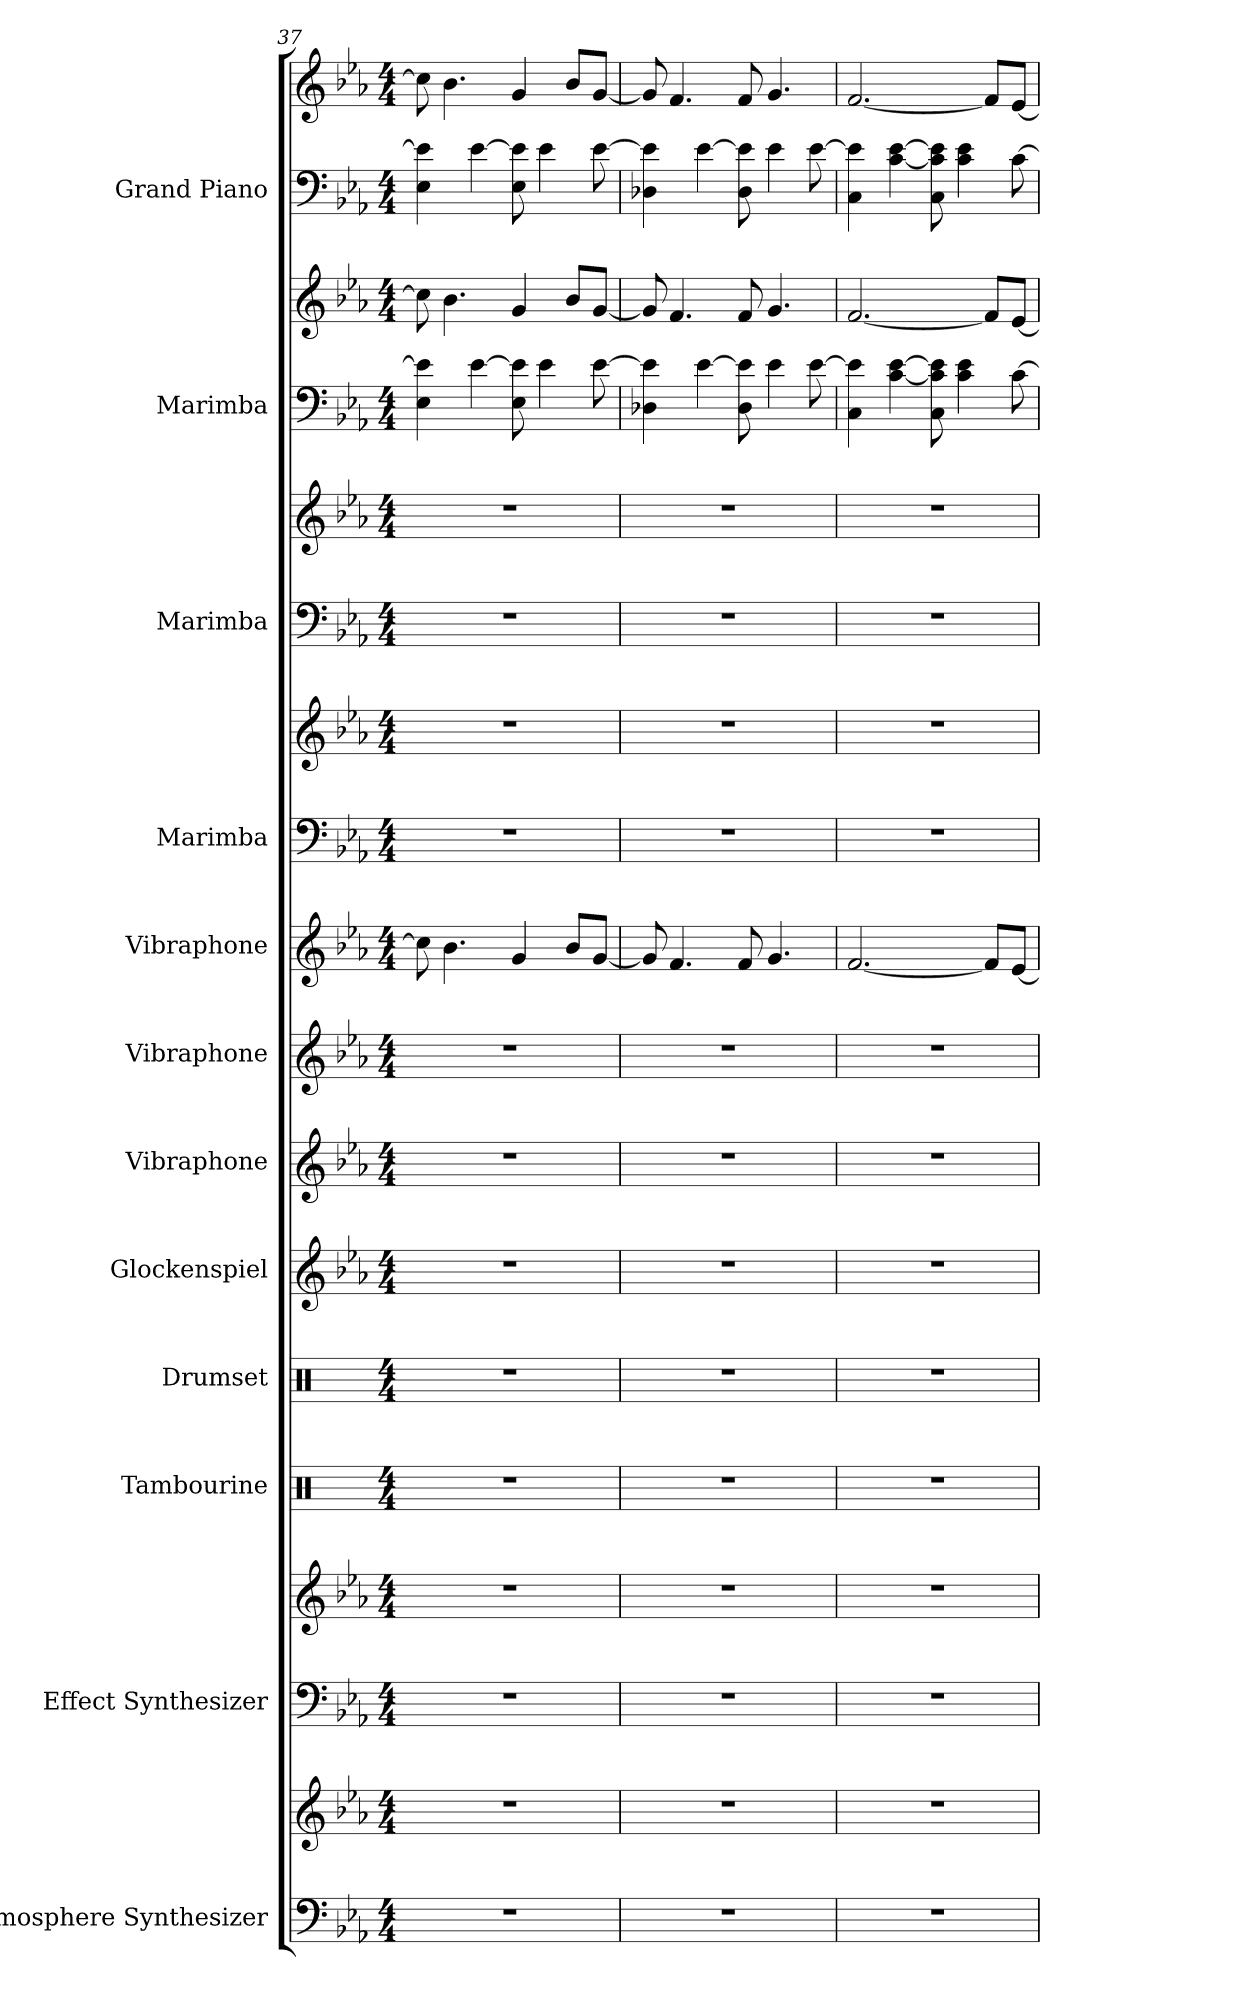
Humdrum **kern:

**kern	**kern	**kern	**kern	**kern	**kern	**kern	**kern	**kern	**kern	**kern	**kern	**kern	**kern	**kern	**kern	**kern	**kern
*part12	*part12	*part11	*part11	*part10	*part9	*part8	*part7	*part6	*part5	*part4	*part4	*part3	*part3	*part2	*part2	*part1	*part1
*staff18	*staff17	*staff16	*staff15	*staff14	*staff13	*staff12	*staff11	*staff10	*staff9	*staff8	*staff7	*staff6	*staff5	*staff4	*staff3	*staff2	*staff1
*I"Atmosphere Synthesizer	*	*I"Effect Synthesizer	*	*I"Tambourine	*I"Drumset	*I"Glockenspiel	*I"Vibraphone	*I"Vibraphone	*I"Vibraphone	*I"Marimba	*	*I"Marimba	*	*I"Marimba	*	*I"Grand Piano	*
*I'Synth.	*	*I'Synth.	*	*I'Tamb.	*I'Drs.	*I'Glk.	*I'Vib.	*I'Vib.	*I'Vib.	*I'Mrm.	*	*I'Mrm.	*	*I'Mrm.	*	*I'Pno.	*
*clefF4	*clefG2	*clefF4	*clefG2	*clefX	*clefX	*clefG2	*clefG2	*clefG2	*clefG2	*clefF4	*clefG2	*clefF4	*clefG2	*clefF4	*clefG2	*clefF4	*clefG2
*	*	*	*	*	*	*ITrd-14c-24	*	*	*	*	*	*	*	*	*	*	*
*k[b-e-a-]	*k[b-e-a-]	*k[b-e-a-]	*k[b-e-a-]	*k[]	*k[]	*k[b-e-a-]	*k[b-e-a-]	*k[b-e-a-]	*k[b-e-a-]	*k[b-e-a-]	*k[b-e-a-]	*k[b-e-a-]	*k[b-e-a-]	*k[b-e-a-]	*k[b-e-a-]	*k[b-e-a-]	*k[b-e-a-]
*M4/4	*M4/4	*M4/4	*M4/4	*M4/4	*M4/4	*M4/4	*M4/4	*M4/4	*M4/4	*M4/4	*M4/4	*M4/4	*M4/4	*M4/4	*M4/4	*M4/4	*M4/4
=37	=37	=37	=37	=37	=37	=37	=37	=37	=37	=37	=37	=37	=37	=37	=37	=37	=37
1r	1r	1r	1r	1r	1r	1r	1r	1r	8cc\]	1r	1r	1r	1r	4E-\ 4e-\]	8cc\]	4E-\ 4e-\]	8cc\]
.	.	.	.	.	.	.	.	.	4.b-\	.	.	.	.	.	4.b-\	.	4.b-\
.	.	.	.	.	.	.	.	.	.	.	.	.	.	[4e-\	.	[4e-\	.
.	.	.	.	.	.	.	.	.	4g/	.	.	.	.	8E-\ 8e-\]	4g/	8E-\ 8e-\]	4g/
.	.	.	.	.	.	.	.	.	.	.	.	.	.	4e-\	.	4e-\	.
.	.	.	.	.	.	.	.	.	8b-/L	.	.	.	.	.	8b-/L	.	8b-/L
.	.	.	.	.	.	.	.	.	[8g/J	.	.	.	.	[8e-\	[8g/J	[8e-\	[8g/J
=38	=38	=38	=38	=38	=38	=38	=38	=38	=38	=38	=38	=38	=38	=38	=38	=38	=38
1r	1r	1r	1r	1r	1r	1r	1r	1r	8g/]	1r	1r	1r	1r	4D-X\ 4e-\]	8g/]	4D-X\ 4e-\]	8g/]
.	.	.	.	.	.	.	.	.	4.f/	.	.	.	.	.	4.f/	.	4.f/
.	.	.	.	.	.	.	.	.	.	.	.	.	.	[4e-\	.	[4e-\	.
.	.	.	.	.	.	.	.	.	8f/	.	.	.	.	8D-\ 8e-\]	8f/	8D-\ 8e-\]	8f/
.	.	.	.	.	.	.	.	.	4.g/	.	.	.	.	4e-\	4.g/	4e-\	4.g/
.	.	.	.	.	.	.	.	.	.	.	.	.	.	[8e-\	.	[8e-\	.
=39	=39	=39	=39	=39	=39	=39	=39	=39	=39	=39	=39	=39	=39	=39	=39	=39	=39
1r	1r	1r	1r	1r	1r	1r	1r	1r	[2.f/	1r	1r	1r	1r	4C\ 4e-\]	[2.f/	4C\ 4e-\]	[2.f/
.	.	.	.	.	.	.	.	.	.	.	.	.	.	[4c\ [4e-\	.	[4c\ [4e-\	.
.	.	.	.	.	.	.	.	.	.	.	.	.	.	8C\ 8c\] 8e-\]	.	8C\ 8c\] 8e-\]	.
.	.	.	.	.	.	.	.	.	.	.	.	.	.	4c\ 4e-\	.	4c\ 4e-\	.
.	.	.	.	.	.	.	.	.	8f/L]	.	.	.	.	.	8f/L]	.	8f/L]
.	.	.	.	.	.	.	.	.	[8e-/J	.	.	.	.	[8c\	[8e-/J	[8c\	[8e-/J
=	=	=	=	=	=	=	=	=	=	=	=	=	=	=	=	=	=
*-	*-	*-	*-	*-	*-	*-	*-	*-	*-	*-	*-	*-	*-	*-	*-	*-	*-
